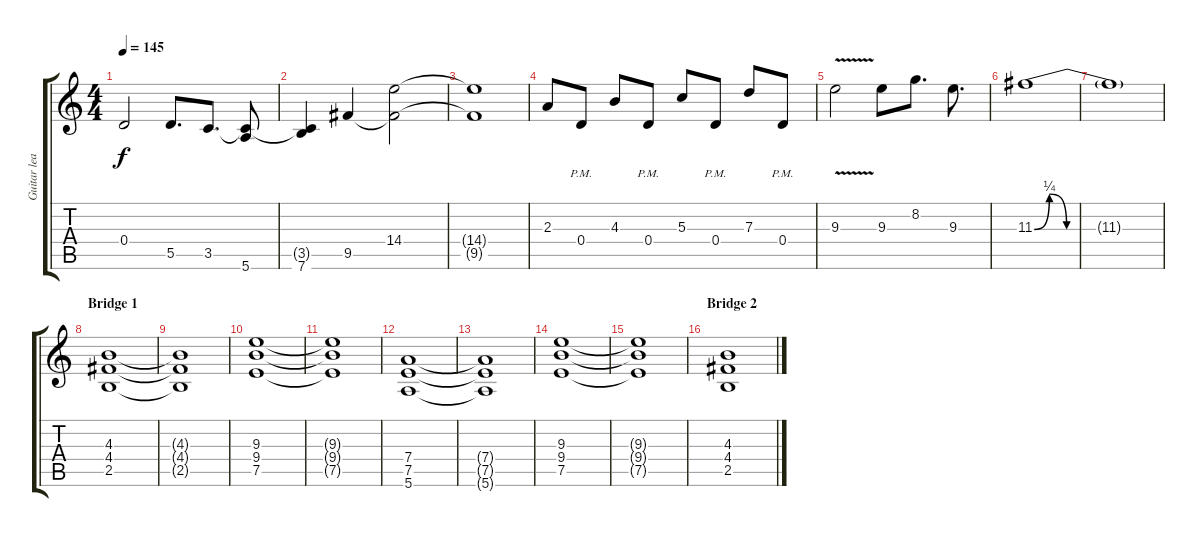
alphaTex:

\track ("Guitar lead" "Guitar lea") {instrument distortionguitar}
\staff {score tabs}
\tuning (E4 B3 G3 D3 A2 E2) {hide}
\ts (4 4)
\tempo 145
\clef g2
\ks c
0.4{t}.2{dy f} 5.5.8{d} 3.5.8{d} (3.5{t} 5.6).8 |
(3.5{t} 7.6).4 9.5.4 (14.4 9.5{t}).2 |
(14.4{t} 9.5{t}).1 |
2.3.8{instrument distortionguitar} 0.4{pm}.8 4.3.8 0.4{pm}.8 5.3.8 0.4{pm}.8 7.3.8 0.4{pm}.8 |
9.3{v}.2 9.3.8 8.2.8{d} 9.3.8{d} |
11.3{be (custom 0 0 7 1 15 0 18 0 30 0 34 0 45 0 60 0)}.1 |
11.3{t}.1 |
\section ("" "Bridge 1")
(4.3 4.4 2.5).1{volume 8} |
(4.3{t} 4.4{t} 2.5{t}).1 |
(9.3 9.4 7.5).1 |
(9.3{t} 9.4{t} 7.5{t}).1 |
(7.4 7.5 5.6).1 |
(7.4{t} 7.5{t} 5.6{t}).1 |
(9.3 9.4 7.5).1 |
(9.3{t} 9.4{t} 7.5{t}).1 |
\section ("" "Bridge 2")
(4.3 4.4 2.5).1{volume 8}
